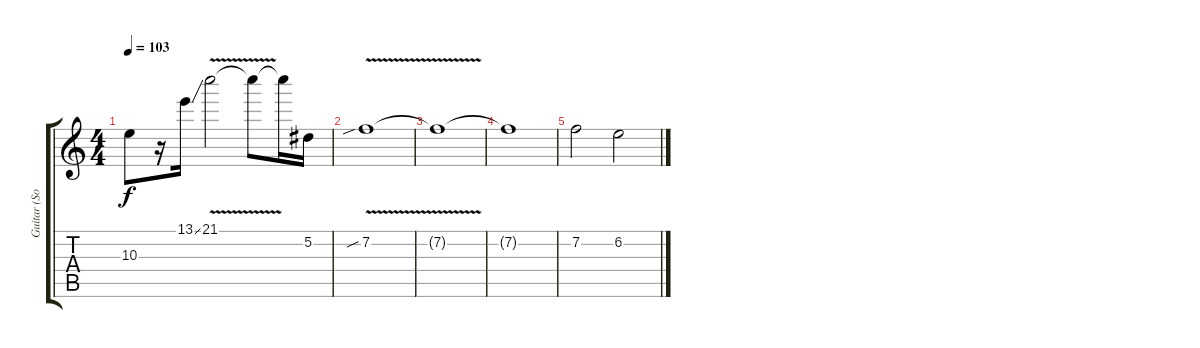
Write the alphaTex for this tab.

\track ("Guitar (Solo)" "Guitar (So") {instrument overdrivenguitar}
\staff {score tabs}
\tuning (Eb4 Bb3 Gb3 Db3 Ab2 Eb2) {hide}
\ts (4 4)
\tempo 103
\clef g2
\ks c
10.3.8{dy f} r.16 13.1{ss}.16 21.1{v}.2 21.1{t}.8 21.1{t}.16 5.2.16 |
7.2{v sib}.1 |
7.2{t}.1 |
7.2{t}.1 |
7.2.2 6.2.2
